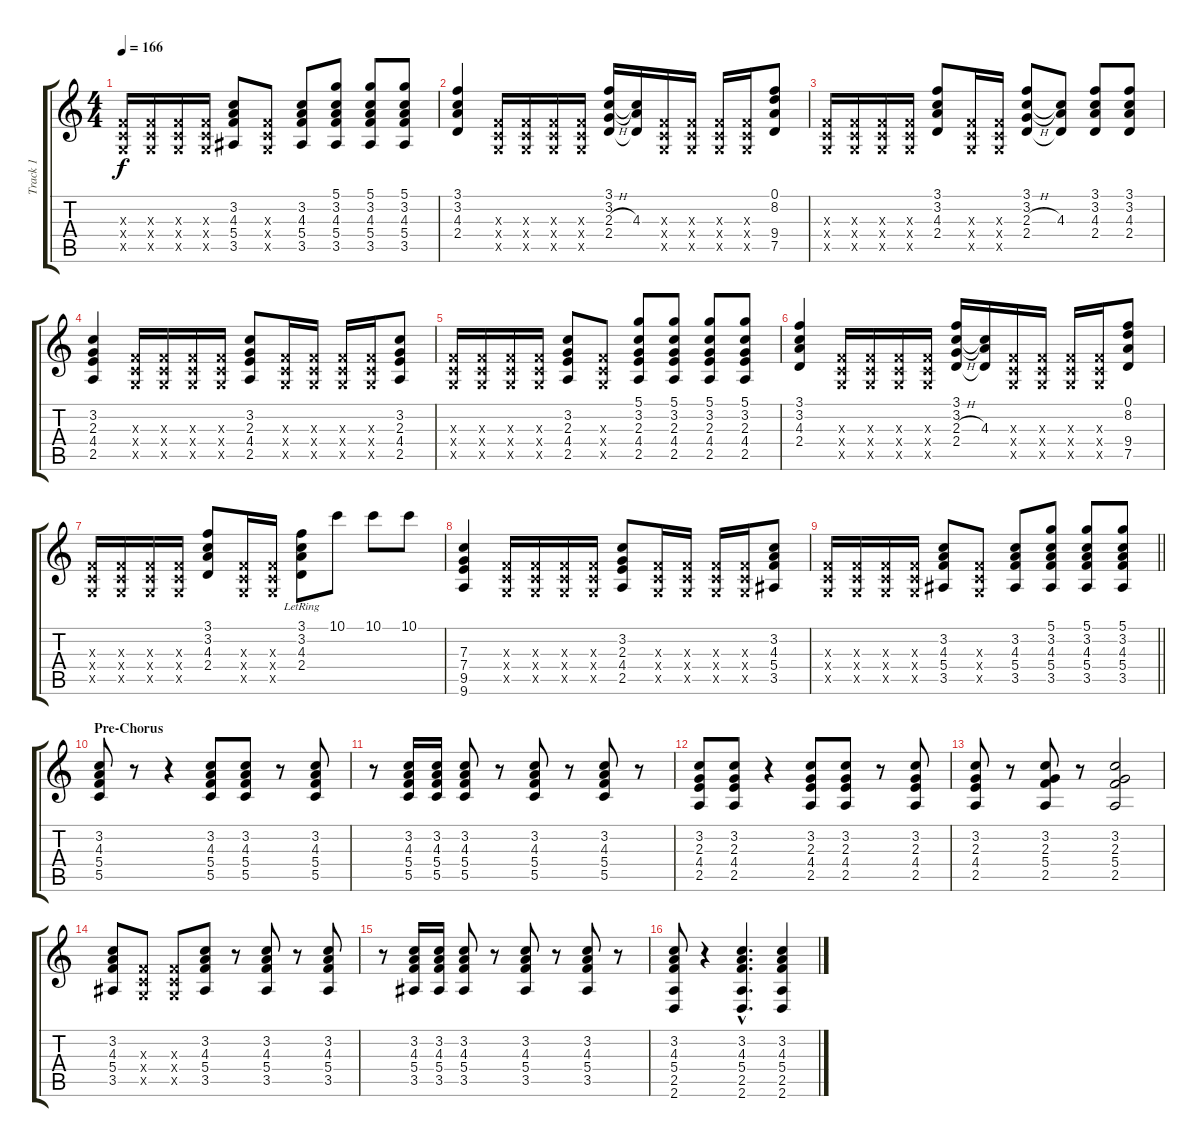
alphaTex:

\track ("Track 1" "Track 1") {instrument electricguitarjazz}
\staff {score tabs}
\tuning (D4 A3 F3 C3 G2 C2) {hide}
\ts (4 4)
\tempo 166
\clef g2
\ks c
(0.3{x} 0.4{x} 0.5{x}).16{dy f} (0.3{x} 0.4{x} 0.5{x}).16 (0.3{x} 0.4{x} 0.5{x}).16 (0.3{x} 0.4{x} 0.5{x}).16 (3.2 4.3 5.4 3.5).8 (0.3{x} 0.4{x} 0.5{x}).8 (3.2 4.3 5.4 3.5).8 (5.1 3.2 4.3 5.4 3.5).8 (5.1 3.2 4.3 5.4 3.5).8 (5.1 3.2 4.3 5.4 3.5).8 |
(3.1 3.2 4.3 2.4).4 (0.3{x} 0.4{x} 0.5{x}).16 (0.3{x} 0.4{x} 0.5{x}).16 (0.3{x} 0.4{x} 0.5{x}).16 (0.3{x} 0.4{x} 0.5{x}).16 (3.1 3.2 2.3{h} 2.4).16 (3.2{t} 4.3 2.4{t}).16 (0.3{x} 0.4{x} 0.5{x}).16 (0.3{x} 0.4{x} 0.5{x}).16 (0.3{x} 0.4{x} 0.5{x}).16 (0.3{x} 0.4{x} 0.5{x}).16 (0.1 8.2 9.4 7.5).8 |
(0.3{x} 0.4{x} 0.5{x}).16 (0.3{x} 0.4{x} 0.5{x}).16 (0.3{x} 0.4{x} 0.5{x}).16 (0.3{x} 0.4{x} 0.5{x}).16 (3.1 3.2 4.3 2.4).8 (0.3{x} 0.4{x} 0.5{x}).16 (0.3{x} 0.4{x} 0.5{x}).16 (3.1 3.2 2.3{h} 2.4).8 (3.2{t} 4.3 2.4{t}).8 (3.1 3.2 4.3 2.4).8 (3.1 3.2 4.3 2.4).8 |
(3.2 2.3 4.4 2.5).4 (0.3{x} 0.4{x} 0.5{x}).16 (0.3{x} 0.4{x} 0.5{x}).16 (0.3{x} 0.4{x} 0.5{x}).16 (0.3{x} 0.4{x} 0.5{x}).16 (3.2 2.3 4.4 2.5).8 (0.3{x} 0.4{x} 0.5{x}).16 (0.3{x} 0.4{x} 0.5{x}).16 (0.3{x} 0.4{x} 0.5{x}).16 (0.3{x} 0.4{x} 0.5{x}).16 (3.2 2.3 4.4 2.5).8 |
(0.3{x} 0.4{x} 0.5{x}).16 (0.3{x} 0.4{x} 0.5{x}).16 (0.3{x} 0.4{x} 0.5{x}).16 (0.3{x} 0.4{x} 0.5{x}).16 (3.2 2.3 4.4 2.5).8 (0.3{x} 0.4{x} 0.5{x}).8 (5.1 3.2 2.3 4.4 2.5).8 (5.1 3.2 2.3 4.4 2.5).8 (5.1 3.2 2.3 4.4 2.5).8 (5.1 3.2 2.3 4.4 2.5).8 |
(3.1 3.2 4.3 2.4).4 (0.3{x} 0.4{x} 0.5{x}).16 (0.3{x} 0.4{x} 0.5{x}).16 (0.3{x} 0.4{x} 0.5{x}).16 (0.3{x} 0.4{x} 0.5{x}).16 (3.1 3.2 2.3{h} 2.4).16 (3.2{t} 4.3 2.4{t}).16 (0.3{x} 0.4{x} 0.5{x}).16 (0.3{x} 0.4{x} 0.5{x}).16 (0.3{x} 0.4{x} 0.5{x}).16 (0.3{x} 0.4{x} 0.5{x}).16 (0.1 8.2 9.4 7.5).8 |
(0.3{x} 0.4{x} 0.5{x}).16 (0.3{x} 0.4{x} 0.5{x}).16 (0.3{x} 0.4{x} 0.5{x}).16 (0.3{x} 0.4{x} 0.5{x}).16 (3.1 3.2 4.3 2.4).8 (0.3{x} 0.4{x} 0.5{x}).16 (0.3{x} 0.4{x} 0.5{x}).16 (3.1{lr} 3.2{lr} 4.3{lr} 2.4{lr}).8 10.1.8 10.1.8 10.1.8 |
(7.3 7.4 9.5 9.6).4 (0.3{x} 0.4{x} 0.5{x}).16 (0.3{x} 0.4{x} 0.5{x}).16 (0.3{x} 0.4{x} 0.5{x}).16 (0.3{x} 0.4{x} 0.5{x}).16 (3.2 2.3 4.4 2.5).8 (0.3{x} 0.4{x} 0.5{x}).16 (0.3{x} 0.4{x} 0.5{x}).16 (0.3{x} 0.4{x} 0.5{x}).16 (0.3{x} 0.4{x} 0.5{x}).16 (3.2 4.3 5.4 3.5).8 |
\barLineRight lightlight
(0.3{x} 0.4{x} 0.5{x}).16 (0.3{x} 0.4{x} 0.5{x}).16 (0.3{x} 0.4{x} 0.5{x}).16 (0.3{x} 0.4{x} 0.5{x}).16 (3.2 4.3 5.4 3.5).8 (0.3{x} 0.4{x} 0.5{x}).8 (3.2 4.3 5.4 3.5).8 (5.1 3.2 4.3 5.4 3.5).8 (5.1 3.2 4.3 5.4 3.5).8 (5.1 3.2 4.3 5.4 3.5).8 |
\section ("" "Pre-Chorus")
(3.2 4.3 5.4 5.5).8 r.8 r.4 (3.2 4.3 5.4 5.5).8 (3.2 4.3 5.4 5.5).8 r.8 (3.2 4.3 5.4 5.5).8 |
r.8 (3.2 4.3 5.4 5.5).16 (3.2 4.3 5.4 5.5).16 (3.2 4.3 5.4 5.5).8 r.8 (3.2 4.3 5.4 5.5).8 r.8 (3.2 4.3 5.4 5.5).8 r.8 |
(3.2 2.3 4.4 2.5).8 (3.2 2.3 4.4 2.5).8 r.4 (3.2 2.3 4.4 2.5).8 (3.2 2.3 4.4 2.5).8 r.8 (3.2 2.3 4.4 2.5).8 |
(3.2 2.3 4.4 2.5).8 r.8 (3.2 2.3 5.4 2.5).8 r.8 (3.2 2.3 5.4 2.5).2 |
(3.2 4.3 5.4 3.5).8 (0.3{x} 0.4{x} 0.5{x}).8 (0.3{x} 0.4{x} 0.5{x}).8 (3.2 4.3 5.4 3.5).8 r.8 (3.2 4.3 5.4 3.5).8 r.8 (3.2 4.3 5.4 3.5).8 |
r.8 (3.2 4.3 5.4 3.5).16 (3.2 4.3 5.4 3.5).16 (3.2 4.3 5.4 3.5).8 r.8 (3.2 4.3 5.4 3.5).8 r.8 (3.2 4.3 5.4 3.5).8 r.8 |
(3.2 4.3 5.4 2.5 2.6).8 r.4 (3.2{hac} 4.3{hac} 5.4{hac} 2.5{hac} 2.6{hac}).4{d} (3.2 4.3 5.4 2.5 2.6).4
